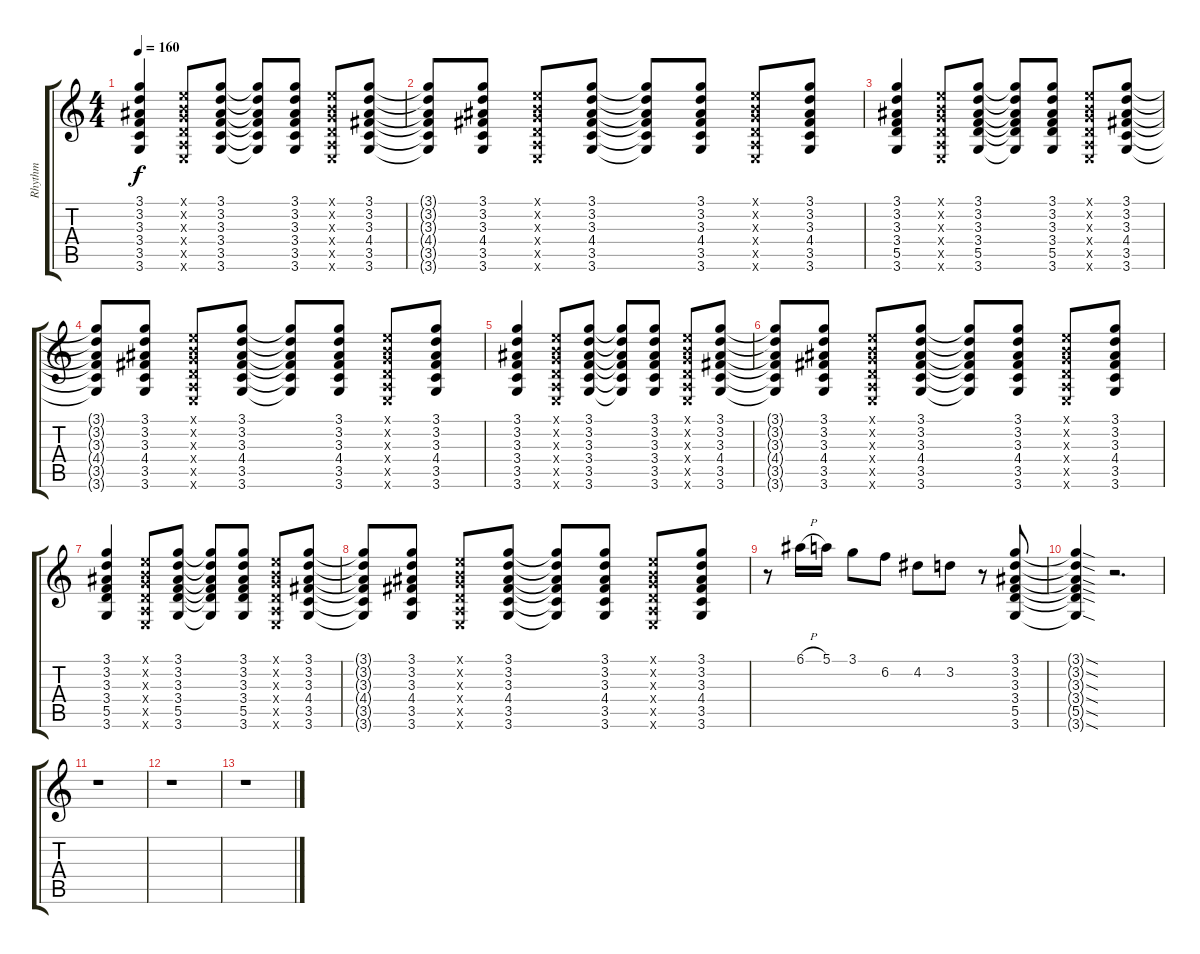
\track ("Rhythm" "Rhythm") {instrument acousticguitarnylon}
\staff {score tabs}
\tuning (E4 B3 G3 D3 A2 E2) {hide}
\ts (4 4)
\tempo 160
\clef g2
\ks c
(3.1 3.2 3.3 3.4 3.5 3.6).4{dy f} (0.1{x} 0.2{x} 0.3{x} 0.4{x} 0.5{x} 0.6{x}).8 (3.1 3.2 3.3 3.4 3.5 3.6).8 (3.1{t} 3.2{t} 3.3{t} 3.4{t} 3.5{t} 3.6{t}).8 (3.1 3.2 3.3 3.4 3.5 3.6).8 (0.1{x} 0.2{x} 0.3{x} 0.4{x} 0.5{x} 0.6{x}).8 (3.1 3.2 3.3 4.4 3.5 3.6).8 |
(3.1{t} 3.2{t} 3.3{t} 4.4{t} 3.5{t} 3.6{t}).8 (3.1 3.2 3.3 4.4 3.5 3.6).8 (0.1{x} 0.2{x} 0.3{x} 0.4{x} 0.5{x} 0.6{x}).8 (3.1 3.2 3.3 4.4 3.5 3.6).8 (3.1{t} 3.2{t} 3.3{t} 4.4{t} 3.5{t} 3.6{t}).8 (3.1 3.2 3.3 4.4 3.5 3.6).8 (0.1{x} 0.2{x} 0.3{x} 0.4{x} 0.5{x} 0.6{x}).8 (3.1 3.2 3.3 4.4 3.5 3.6).8 |
(3.1 3.2 3.3 3.4 5.5 3.6).4 (0.1{x} 0.2{x} 0.3{x} 0.4{x} 0.5{x} 0.6{x}).8 (3.1 3.2 3.3 3.4 5.5 3.6).8 (3.1{t} 3.2{t} 3.3{t} 3.4{t} 5.5{t} 3.6{t}).8 (3.1 3.2 3.3 3.4 5.5 3.6).8 (0.1{x} 0.2{x} 0.3{x} 0.4{x} 0.5{x} 0.6{x}).8 (3.1 3.2 3.3 4.4 3.5 3.6).8 |
(3.1{t} 3.2{t} 3.3{t} 4.4{t} 3.5{t} 3.6{t}).8 (3.1 3.2 3.3 4.4 3.5 3.6).8 (0.1{x} 0.2{x} 0.3{x} 0.4{x} 0.5{x} 0.6{x}).8 (3.1 3.2 3.3 4.4 3.5 3.6).8 (3.1{t} 3.2{t} 3.3{t} 4.4{t} 3.5{t} 3.6{t}).8 (3.1 3.2 3.3 4.4 3.5 3.6).8 (0.1{x} 0.2{x} 0.3{x} 0.4{x} 0.5{x} 0.6{x}).8 (3.1 3.2 3.3 4.4 3.5 3.6).8 |
(3.1 3.2 3.3 3.4 3.5 3.6).4 (0.1{x} 0.2{x} 0.3{x} 0.4{x} 0.5{x} 0.6{x}).8 (3.1 3.2 3.3 3.4 3.5 3.6).8 (3.1{t} 3.2{t} 3.3{t} 3.4{t} 3.5{t} 3.6{t}).8 (3.1 3.2 3.3 3.4 3.5 3.6).8 (0.1{x} 0.2{x} 0.3{x} 0.4{x} 0.5{x} 0.6{x}).8 (3.1 3.2 3.3 4.4 3.5 3.6).8 |
(3.1{t} 3.2{t} 3.3{t} 4.4{t} 3.5{t} 3.6{t}).8 (3.1 3.2 3.3 4.4 3.5 3.6).8 (0.1{x} 0.2{x} 0.3{x} 0.4{x} 0.5{x} 0.6{x}).8 (3.1 3.2 3.3 4.4 3.5 3.6).8 (3.1{t} 3.2{t} 3.3{t} 4.4{t} 3.5{t} 3.6{t}).8 (3.1 3.2 3.3 4.4 3.5 3.6).8 (0.1{x} 0.2{x} 0.3{x} 0.4{x} 0.5{x} 0.6{x}).8 (3.1 3.2 3.3 4.4 3.5 3.6).8 |
(3.1 3.2 3.3 3.4 5.5 3.6).4 (0.1{x} 0.2{x} 0.3{x} 0.4{x} 0.5{x} 0.6{x}).8 (3.1 3.2 3.3 3.4 5.5 3.6).8 (3.1{t} 3.2{t} 3.3{t} 3.4{t} 5.5{t} 3.6{t}).8 (3.1 3.2 3.3 3.4 5.5 3.6).8 (0.1{x} 0.2{x} 0.3{x} 0.4{x} 0.5{x} 0.6{x}).8 (3.1 3.2 3.3 4.4 3.5 3.6).8 |
(3.1{t} 3.2{t} 3.3{t} 4.4{t} 3.5{t} 3.6{t}).8 (3.1 3.2 3.3 4.4 3.5 3.6).8 (0.1{x} 0.2{x} 0.3{x} 0.4{x} 0.5{x} 0.6{x}).8 (3.1 3.2 3.3 4.4 3.5 3.6).8 (3.1{t} 3.2{t} 3.3{t} 4.4{t} 3.5{t} 3.6{t}).8 (3.1 3.2 3.3 4.4 3.5 3.6).8 (0.1{x} 0.2{x} 0.3{x} 0.4{x} 0.5{x} 0.6{x}).8 (3.1 3.2 3.3 4.4 3.5 3.6).8 |
r.8 6.1{h}.16{volume 16} 5.1.16 3.1.8 6.2.8 4.2.8 3.2.8 r.8 (3.1 3.2 3.3 3.4 5.5 3.6).8 |
(3.1{sod t} 3.2{sod t} 3.3{sod t} 3.4{sod t} 5.5{sod t} 3.6{sod t}).4 r.2{d} |
r.1 |
r.1 |
r.1
